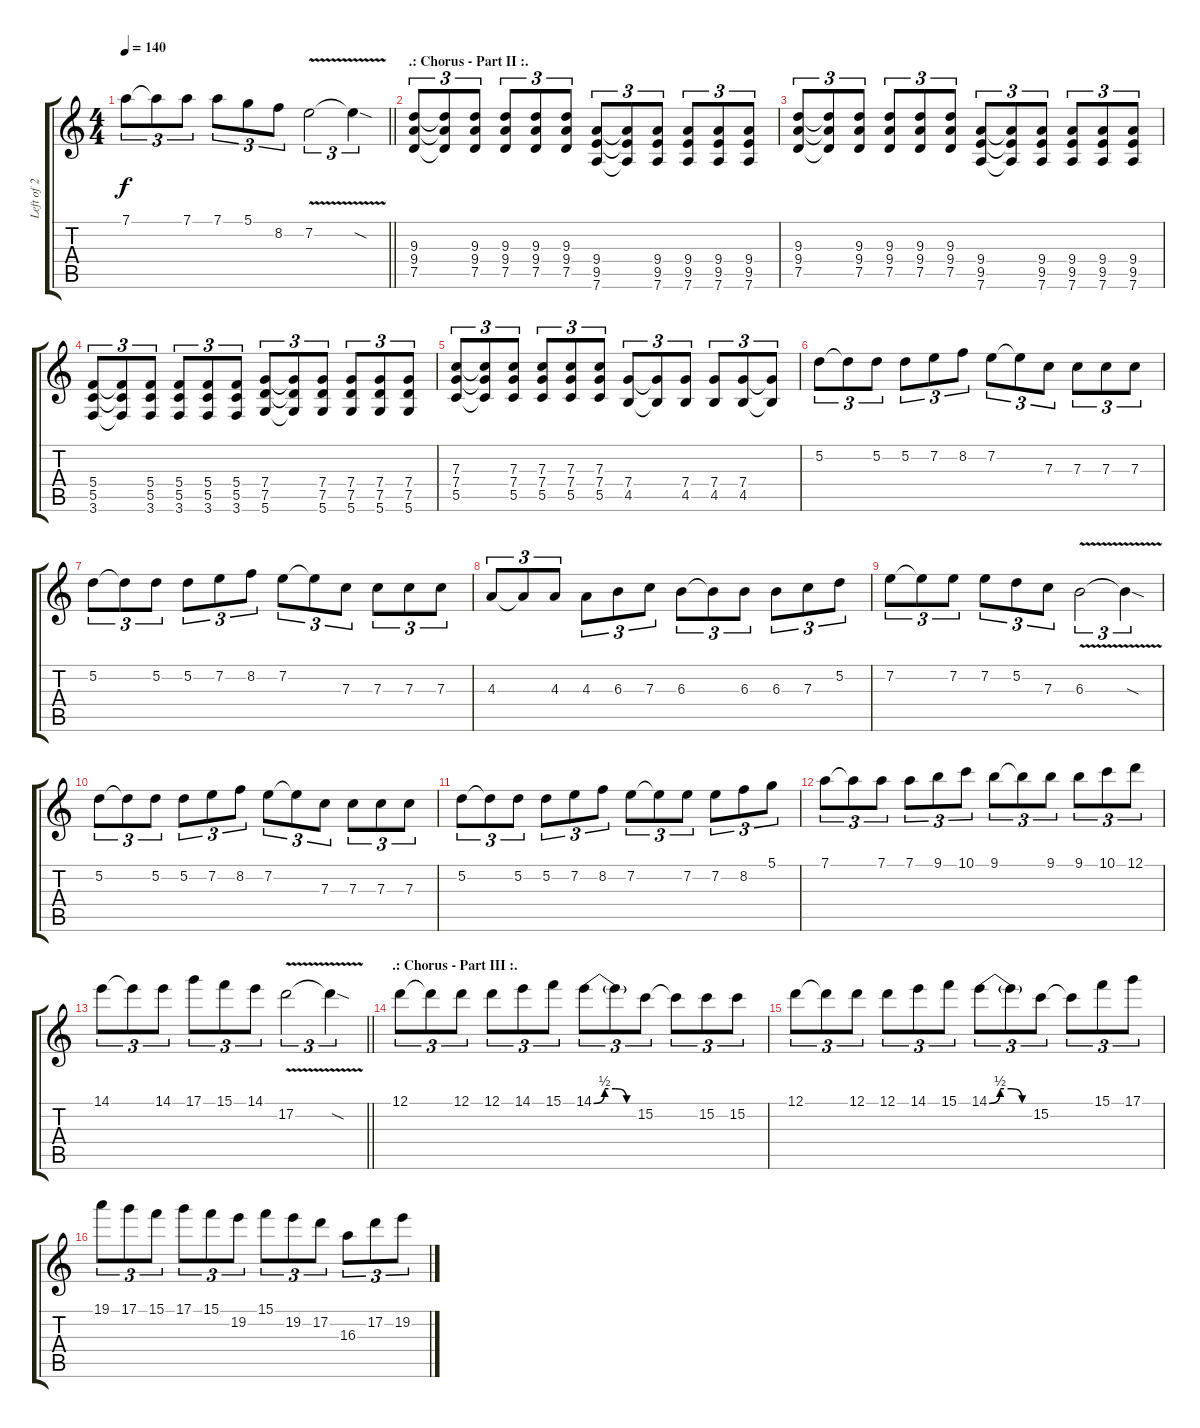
\track ("Left of 2" "Left of 2") {instrument overdrivenguitar}
\staff {score tabs}
\tuning (D4 A3 F3 C3 G2 D2) {hide}
\ts (4 4)
\tempo 140
\clef g2
\barLineRight lightlight
\ks c
7.1.8{tu (3 2) dy f} 7.1{t}.8{tu (3 2)} 7.1.8{tu (3 2)} 7.1.8{tu (3 2)} 5.1.8{tu (3 2)} 8.2.8{tu (3 2)} 7.2{v}.2{tu (3 2)} 7.2{sod t}.4{tu (3 2)} |
\section ("" ".: Chorus - Part II :.")
(9.3 9.4 7.5).8{tu (3 2)} (9.3{t} 9.4{t} 7.5{t}).8{tu (3 2)} (9.3 9.4 7.5).8{tu (3 2)} (9.3 9.4 7.5).8{tu (3 2)} (9.3 9.4 7.5).8{tu (3 2)} (9.3 9.4 7.5).8{tu (3 2)} (9.4 9.5 7.6).8{tu (3 2)} (9.4{t} 9.5{t} 7.6{t}).8{tu (3 2)} (9.4 9.5 7.6).8{tu (3 2)} (9.4 9.5 7.6).8{tu (3 2)} (9.4 9.5 7.6).8{tu (3 2)} (9.4 9.5 7.6).8{tu (3 2)} |
(9.3 9.4 7.5).8{tu (3 2)} (9.3{t} 9.4{t} 7.5{t}).8{tu (3 2)} (9.3 9.4 7.5).8{tu (3 2)} (9.3 9.4 7.5).8{tu (3 2)} (9.3 9.4 7.5).8{tu (3 2)} (9.3 9.4 7.5).8{tu (3 2)} (9.4 9.5 7.6).8{tu (3 2)} (9.4{t} 9.5{t} 7.6{t}).8{tu (3 2)} (9.4 9.5 7.6).8{tu (3 2)} (9.4 9.5 7.6).8{tu (3 2)} (9.4 9.5 7.6).8{tu (3 2)} (9.4 9.5 7.6).8{tu (3 2)} |
(5.4 5.5 3.6).8{tu (3 2)} (5.4{t} 5.5{t} 3.6{t}).8{tu (3 2)} (5.4 5.5 3.6).8{tu (3 2)} (5.4 5.5 3.6).8{tu (3 2)} (5.4 5.5 3.6).8{tu (3 2)} (5.4 5.5 3.6).8{tu (3 2)} (7.4 7.5 5.6).8{tu (3 2)} (7.4{t} 7.5{t} 5.6{t}).8{tu (3 2)} (7.4 7.5 5.6).8{tu (3 2)} (7.4 7.5 5.6).8{tu (3 2)} (7.4 7.5 5.6).8{tu (3 2)} (7.4 7.5 5.6).8{tu (3 2)} |
(7.3 7.4 5.5).8{tu (3 2)} (7.3{t} 7.4{t} 5.5{t}).8{tu (3 2)} (7.3 7.4 5.5).8{tu (3 2)} (7.3 7.4 5.5).8{tu (3 2)} (7.3 7.4 5.5).8{tu (3 2)} (7.3 7.4 5.5).8{tu (3 2)} (7.4 4.5).8{tu (3 2)} (7.4{t} 4.5{t}).8{tu (3 2)} (7.4 4.5).8{tu (3 2)} (7.4 4.5).8{tu (3 2)} (7.4 4.5).8{tu (3 2)} (7.4{t} 4.5{t}).8{tu (3 2)} |
5.2.8{tu (3 2)} 5.2{t}.8{tu (3 2)} 5.2.8{tu (3 2)} 5.2.8{tu (3 2)} 7.2.8{tu (3 2)} 8.2.8{tu (3 2)} 7.2.8{tu (3 2)} 7.2{t}.8{tu (3 2)} 7.3.8{tu (3 2)} 7.3.8{tu (3 2)} 7.3.8{tu (3 2)} 7.3.8{tu (3 2)} |
5.2.8{tu (3 2)} 5.2{t}.8{tu (3 2)} 5.2.8{tu (3 2)} 5.2.8{tu (3 2)} 7.2.8{tu (3 2)} 8.2.8{tu (3 2)} 7.2.8{tu (3 2)} 7.2{t}.8{tu (3 2)} 7.3.8{tu (3 2)} 7.3.8{tu (3 2)} 7.3.8{tu (3 2)} 7.3.8{tu (3 2)} |
4.3.8{tu (3 2)} 4.3{t}.8{tu (3 2)} 4.3.8{tu (3 2)} 4.3.8{tu (3 2)} 6.3.8{tu (3 2)} 7.3.8{tu (3 2)} 6.3.8{tu (3 2)} 6.3{t}.8{tu (3 2)} 6.3.8{tu (3 2)} 6.3.8{tu (3 2)} 7.3.8{tu (3 2)} 5.2.8{tu (3 2)} |
7.2.8{tu (3 2)} 7.2{t}.8{tu (3 2)} 7.2.8{tu (3 2)} 7.2.8{tu (3 2)} 5.2.8{tu (3 2)} 7.3.8{tu (3 2)} 6.3{v}.2{tu (3 2)} 6.3{sod t}.4{tu (3 2)} |
5.2.8{tu (3 2)} 5.2{t}.8{tu (3 2)} 5.2.8{tu (3 2)} 5.2.8{tu (3 2)} 7.2.8{tu (3 2)} 8.2.8{tu (3 2)} 7.2.8{tu (3 2)} 7.2{t}.8{tu (3 2)} 7.3.8{tu (3 2)} 7.3.8{tu (3 2)} 7.3.8{tu (3 2)} 7.3.8{tu (3 2)} |
5.2.8{tu (3 2)} 5.2{t}.8{tu (3 2)} 5.2.8{tu (3 2)} 5.2.8{tu (3 2)} 7.2.8{tu (3 2)} 8.2.8{tu (3 2)} 7.2.8{tu (3 2)} 7.2{t}.8{tu (3 2)} 7.2.8{tu (3 2)} 7.2.8{tu (3 2)} 8.2.8{tu (3 2)} 5.1.8{tu (3 2)} |
7.1.8{tu (3 2)} 7.1{t}.8{tu (3 2)} 7.1.8{tu (3 2)} 7.1.8{tu (3 2)} 9.1.8{tu (3 2)} 10.1.8{tu (3 2)} 9.1.8{tu (3 2)} 9.1{t}.8{tu (3 2)} 9.1.8{tu (3 2)} 9.1.8{tu (3 2)} 10.1.8{tu (3 2)} 12.1.8{tu (3 2)} |
\barLineRight lightlight
14.1.8{tu (3 2)} 14.1{t}.8{tu (3 2)} 14.1.8{tu (3 2)} 17.1.8{tu (3 2)} 15.1.8{tu (3 2)} 14.1.8{tu (3 2)} 17.2{v}.2{tu (3 2)} 17.2{sod t}.4{tu (3 2)} |
\section ("" ".: Chorus - Part III :.")
12.1.8{tu (3 2) balance 2} 12.1{t}.8{tu (3 2)} 12.1.8{tu (3 2)} 12.1.8{tu (3 2)} 14.1.8{tu (3 2)} 15.1.8{tu (3 2)} 14.1{be (custom 0 0 15 2 30 2 45 0 60 0)}.8{tu (3 2)} 14.1{t}.8{tu (3 2)} 15.2.8{tu (3 2)} 15.2{t}.8{tu (3 2)} 15.2.8{tu (3 2)} 15.2.8{tu (3 2)} |
12.1.8{tu (3 2)} 12.1{t}.8{tu (3 2)} 12.1.8{tu (3 2)} 12.1.8{tu (3 2)} 14.1.8{tu (3 2)} 15.1.8{tu (3 2)} 14.1{be (custom 0 0 15 2 30 2 45 0 60 0)}.8{tu (3 2)} 14.1{t}.8{tu (3 2)} 15.2.8{tu (3 2)} 15.2{t}.8{tu (3 2)} 15.1.8{tu (3 2)} 17.1.8{tu (3 2)} |
19.1.8{tu (3 2)} 17.1.8{tu (3 2)} 15.1.8{tu (3 2)} 17.1.8{tu (3 2)} 15.1.8{tu (3 2)} 19.2.8{tu (3 2)} 15.1.8{tu (3 2)} 19.2.8{tu (3 2)} 17.2.8{tu (3 2)} 16.3.8{tu (3 2)} 17.2.8{tu (3 2)} 19.2.8{tu (3 2)}
